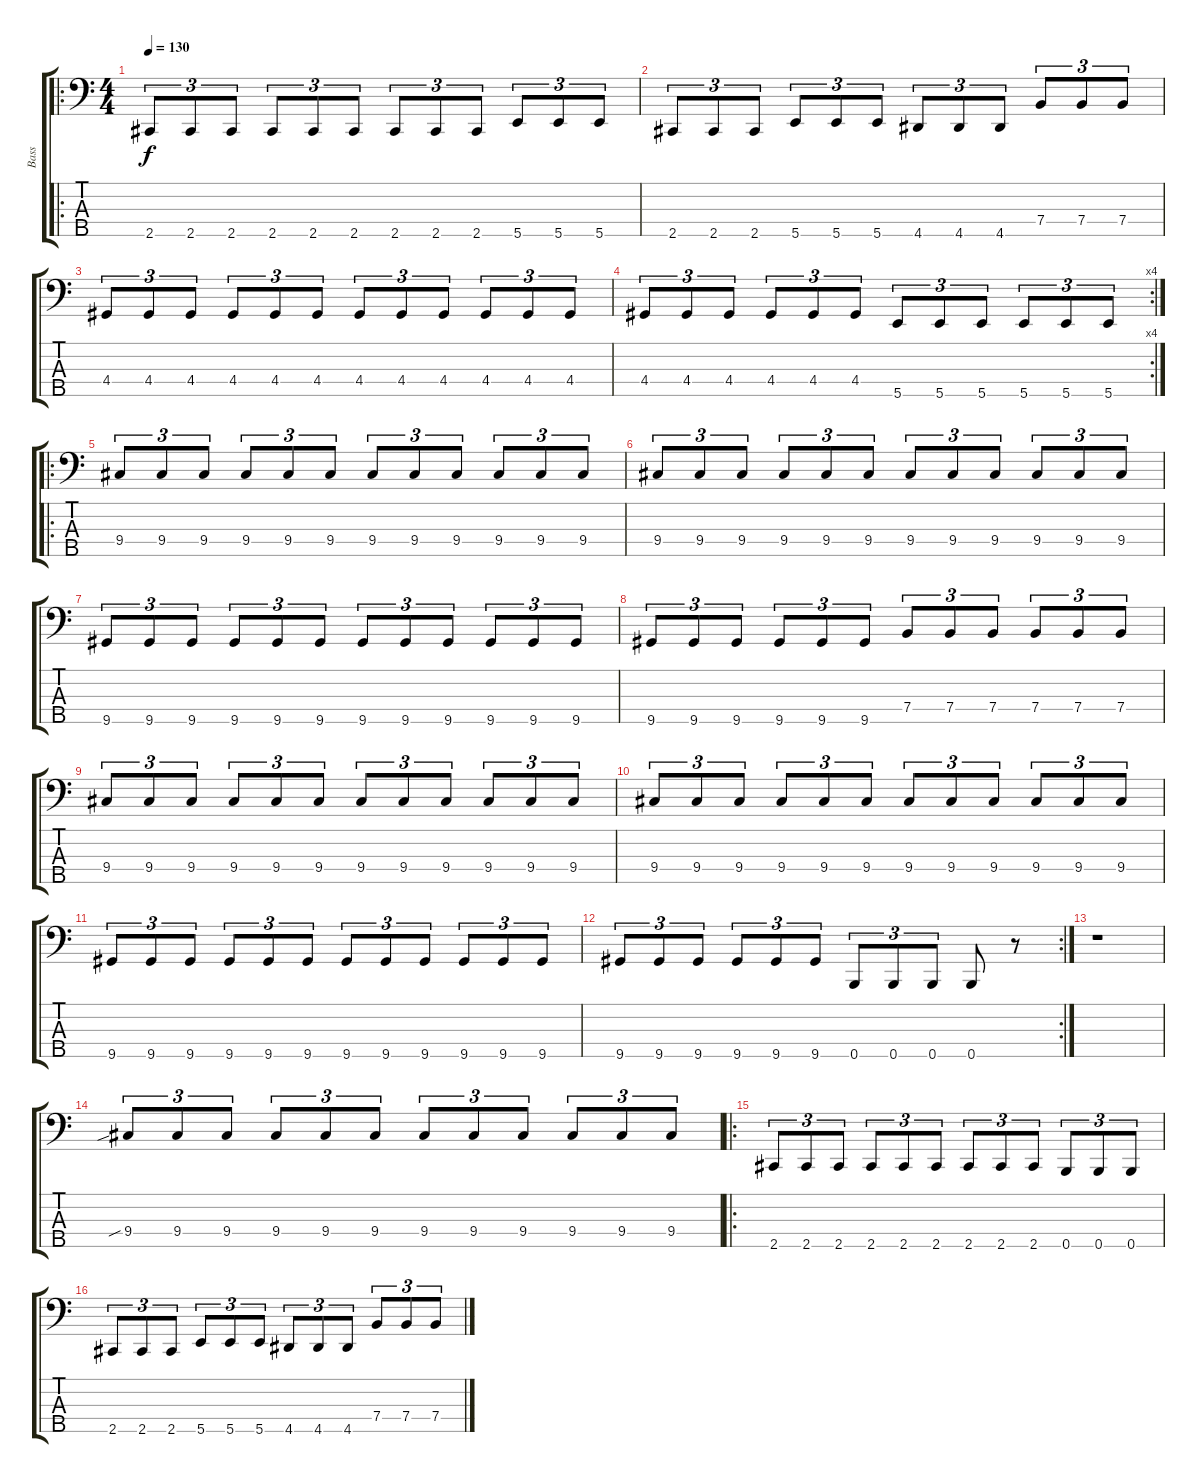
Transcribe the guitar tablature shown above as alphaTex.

\track ("Bass" "Bass") {instrument electricbassfinger}
\staff {score tabs}
\tuning (Gb2 D2 A1 E1 B0) {hide}
\ro
\ts (4 4)
\tempo 130
\clef f4
\ks c
2.5.8{tu (3 2) dy f instrument electricbassfinger} 2.5.8{tu (3 2)} 2.5.8{tu (3 2)} 2.5.8{tu (3 2)} 2.5.8{tu (3 2)} 2.5.8{tu (3 2)} 2.5.8{tu (3 2)} 2.5.8{tu (3 2)} 2.5.8{tu (3 2)} 5.5.8{tu (3 2)} 5.5.8{tu (3 2)} 5.5.8{tu (3 2)} |
2.5.8{tu (3 2)} 2.5.8{tu (3 2)} 2.5.8{tu (3 2)} 5.5.8{tu (3 2)} 5.5.8{tu (3 2)} 5.5.8{tu (3 2)} 4.5.8{tu (3 2)} 4.5.8{tu (3 2)} 4.5.8{tu (3 2)} 7.4.8{tu (3 2)} 7.4.8{tu (3 2)} 7.4.8{tu (3 2)} |
4.4.8{tu (3 2)} 4.4.8{tu (3 2)} 4.4.8{tu (3 2)} 4.4.8{tu (3 2)} 4.4.8{tu (3 2)} 4.4.8{tu (3 2)} 4.4.8{tu (3 2)} 4.4.8{tu (3 2)} 4.4.8{tu (3 2)} 4.4.8{tu (3 2)} 4.4.8{tu (3 2)} 4.4.8{tu (3 2)} |
\rc 4
4.4.8{tu (3 2)} 4.4.8{tu (3 2)} 4.4.8{tu (3 2)} 4.4.8{tu (3 2)} 4.4.8{tu (3 2)} 4.4.8{tu (3 2)} 5.5.8{tu (3 2)} 5.5.8{tu (3 2)} 5.5.8{tu (3 2)} 5.5.8{tu (3 2)} 5.5.8{tu (3 2)} 5.5.8{tu (3 2)} |
\ro
9.4.8{tu (3 2)} 9.4.8{tu (3 2)} 9.4.8{tu (3 2)} 9.4.8{tu (3 2)} 9.4.8{tu (3 2)} 9.4.8{tu (3 2)} 9.4.8{tu (3 2)} 9.4.8{tu (3 2)} 9.4.8{tu (3 2)} 9.4.8{tu (3 2)} 9.4.8{tu (3 2)} 9.4.8{tu (3 2)} |
9.4.8{tu (3 2)} 9.4.8{tu (3 2)} 9.4.8{tu (3 2)} 9.4.8{tu (3 2)} 9.4.8{tu (3 2)} 9.4.8{tu (3 2)} 9.4.8{tu (3 2)} 9.4.8{tu (3 2)} 9.4.8{tu (3 2)} 9.4.8{tu (3 2)} 9.4.8{tu (3 2)} 9.4.8{tu (3 2)} |
9.5.8{tu (3 2)} 9.5.8{tu (3 2)} 9.5.8{tu (3 2)} 9.5.8{tu (3 2)} 9.5.8{tu (3 2)} 9.5.8{tu (3 2)} 9.5.8{tu (3 2)} 9.5.8{tu (3 2)} 9.5.8{tu (3 2)} 9.5.8{tu (3 2)} 9.5.8{tu (3 2)} 9.5.8{tu (3 2)} |
9.5.8{tu (3 2)} 9.5.8{tu (3 2)} 9.5.8{tu (3 2)} 9.5.8{tu (3 2)} 9.5.8{tu (3 2)} 9.5.8{tu (3 2)} 7.4.8{tu (3 2)} 7.4.8{tu (3 2)} 7.4.8{tu (3 2)} 7.4.8{tu (3 2)} 7.4.8{tu (3 2)} 7.4.8{tu (3 2)} |
9.4.8{tu (3 2)} 9.4.8{tu (3 2)} 9.4.8{tu (3 2)} 9.4.8{tu (3 2)} 9.4.8{tu (3 2)} 9.4.8{tu (3 2)} 9.4.8{tu (3 2)} 9.4.8{tu (3 2)} 9.4.8{tu (3 2)} 9.4.8{tu (3 2)} 9.4.8{tu (3 2)} 9.4.8{tu (3 2)} |
9.4.8{tu (3 2)} 9.4.8{tu (3 2)} 9.4.8{tu (3 2)} 9.4.8{tu (3 2)} 9.4.8{tu (3 2)} 9.4.8{tu (3 2)} 9.4.8{tu (3 2)} 9.4.8{tu (3 2)} 9.4.8{tu (3 2)} 9.4.8{tu (3 2)} 9.4.8{tu (3 2)} 9.4.8{tu (3 2)} |
9.5.8{tu (3 2)} 9.5.8{tu (3 2)} 9.5.8{tu (3 2)} 9.5.8{tu (3 2)} 9.5.8{tu (3 2)} 9.5.8{tu (3 2)} 9.5.8{tu (3 2)} 9.5.8{tu (3 2)} 9.5.8{tu (3 2)} 9.5.8{tu (3 2)} 9.5.8{tu (3 2)} 9.5.8{tu (3 2)} |
\rc 2
9.5.8{tu (3 2)} 9.5.8{tu (3 2)} 9.5.8{tu (3 2)} 9.5.8{tu (3 2)} 9.5.8{tu (3 2)} 9.5.8{tu (3 2)} 0.5.8{tu (3 2)} 0.5.8{tu (3 2)} 0.5.8{tu (3 2)} 0.5.8 r.8 |
r.1 |
9.4{sib}.8{tu (3 2)} 9.4.8{tu (3 2)} 9.4.8{tu (3 2)} 9.4.8{tu (3 2)} 9.4.8{tu (3 2)} 9.4.8{tu (3 2)} 9.4.8{tu (3 2)} 9.4.8{tu (3 2)} 9.4.8{tu (3 2)} 9.4.8{tu (3 2)} 9.4.8{tu (3 2)} 9.4.8{tu (3 2)} |
\ro
2.5.8{tu (3 2)} 2.5.8{tu (3 2)} 2.5.8{tu (3 2)} 2.5.8{tu (3 2)} 2.5.8{tu (3 2)} 2.5.8{tu (3 2)} 2.5.8{tu (3 2)} 2.5.8{tu (3 2)} 2.5.8{tu (3 2)} 0.5.8{tu (3 2)} 0.5.8{tu (3 2)} 0.5.8{tu (3 2)} |
2.5.8{tu (3 2)} 2.5.8{tu (3 2)} 2.5.8{tu (3 2)} 5.5.8{tu (3 2)} 5.5.8{tu (3 2)} 5.5.8{tu (3 2)} 4.5.8{tu (3 2)} 4.5.8{tu (3 2)} 4.5.8{tu (3 2)} 7.4.8{tu (3 2)} 7.4.8{tu (3 2)} 7.4.8{tu (3 2)}
